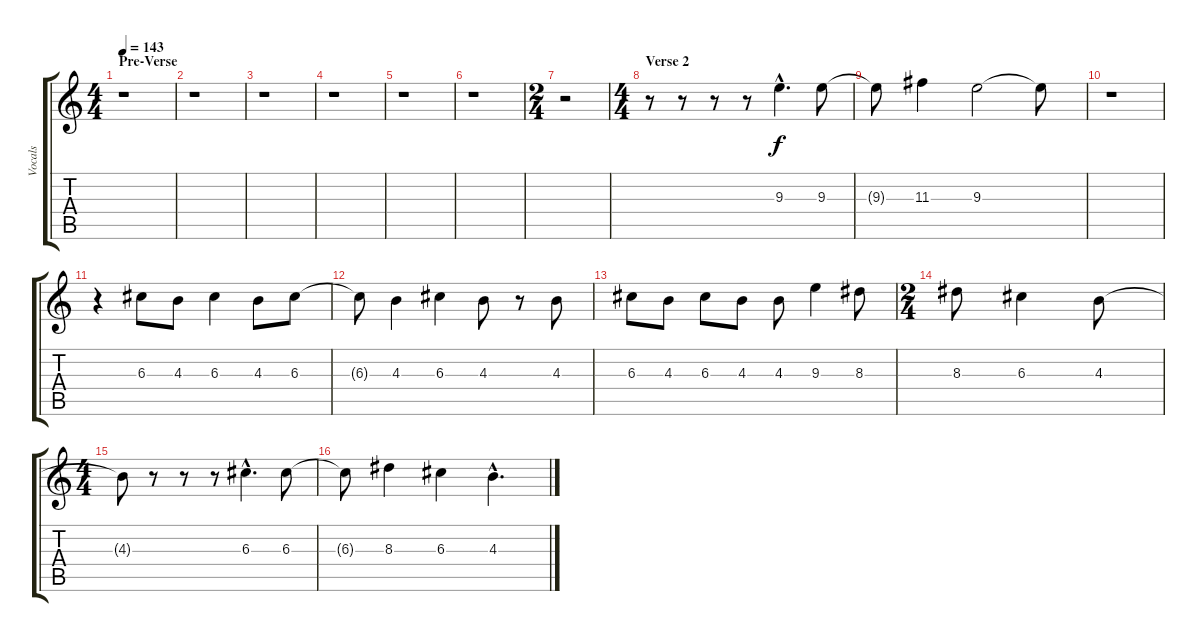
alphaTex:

\track ("Vocals" "Vocals") {instrument electricguitarjazz}
\staff {score tabs}
\tuning (E4 B3 G3 D3 A2 E2) {hide}
\ts (4 4)
\section ("" "Pre-Verse")
\tempo 143
\clef g2
\ks c
r.1{dy f} |
r.1 |
r.1 |
r.1 |
r.1 |
r.1 |
\ts (2 4)
r.2 |
\ts (4 4)
\section ("" "Verse 2")
r.8 r.8 r.8 r.8 9.3{hac}.4{d} 9.3.8 |
9.3{t}.8 11.3.4 9.3.2 9.3{t}.8 |
r.1 |
r.4 6.3.8 4.3.8 6.3.4 4.3.8 6.3.8 |
6.3{t}.8 4.3.4 6.3.4 4.3.8 r.8 4.3.8 |
6.3.8 4.3.8 6.3.8 4.3.8 4.3.8 9.3.4 8.3.8 |
\ts (2 4)
8.3.8 6.3.4 4.3.8 |
\ts (4 4)
4.3{t}.8 r.8 r.8 r.8 6.3{hac}.4{d} 6.3.8 |
6.3{t}.8 8.3.4 6.3.4 4.3{hac}.4{d}
